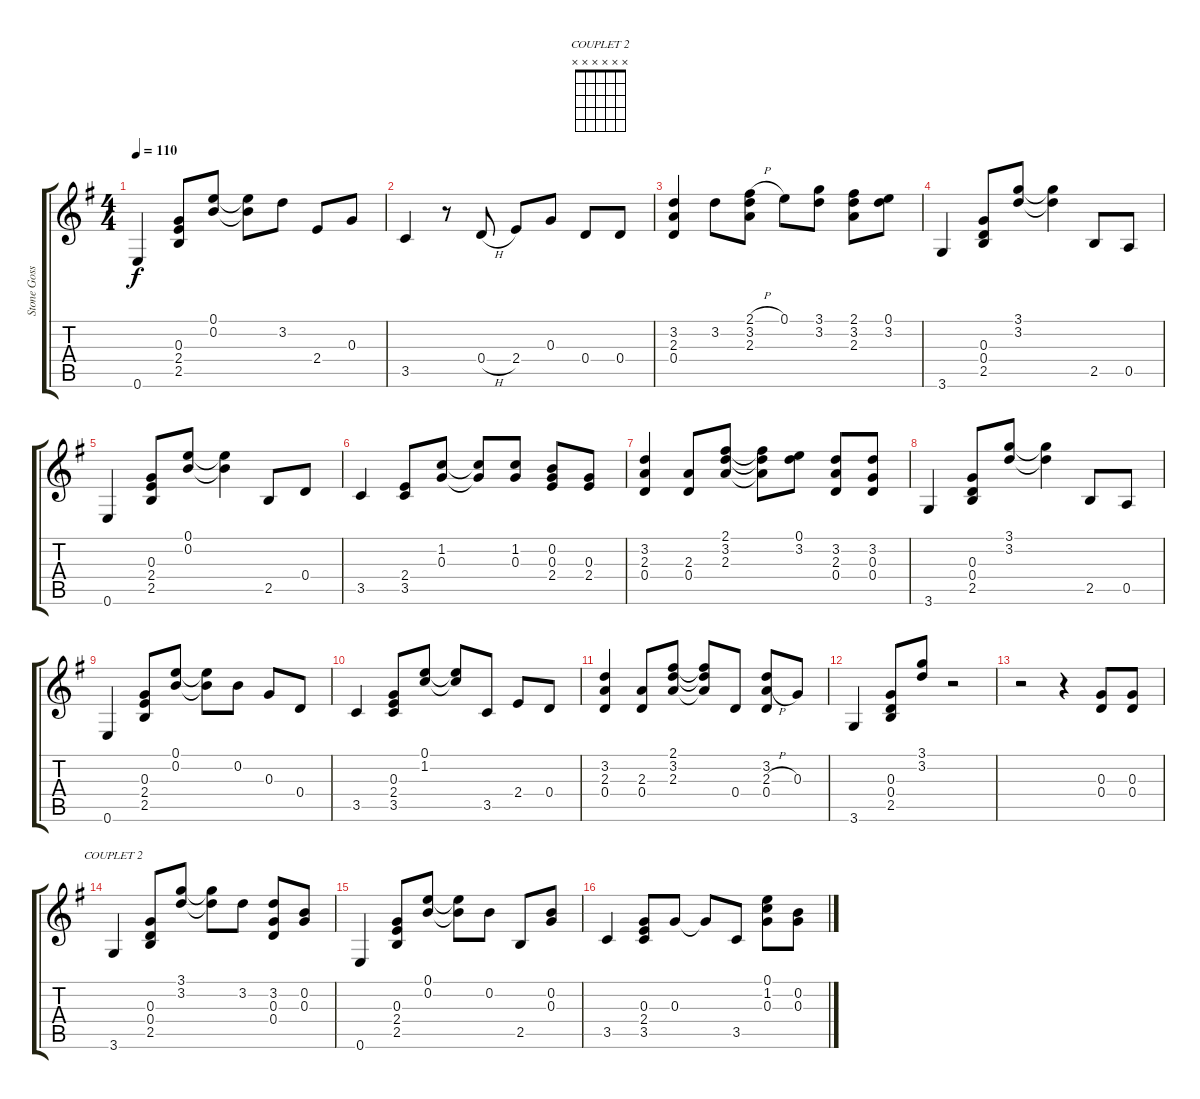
\track ("Stone Gossard" "Stone Goss") {instrument overdrivenguitar}
\staff {score tabs}
\tuning (E4 B3 G3 D3 A2 E2) {hide}
\chord ("COUPLET 2" x x x x x x)
\ts (4 4)
\tempo 110
\clef g2
\ks g
0.6{t}.4{dy f} (0.3 2.4 2.5).8 (0.1 0.2).8 (0.1{t} 0.2{t}).8 3.2.8 2.4.8 0.3.8 |
3.5.4 r.8 0.4{h}.8 2.4.8 0.3.8 0.4.8 0.4.8 |
(3.2 2.3 0.4).4 3.2.8 (2.1{h} 3.2 2.3).8 0.1.8 (3.1 3.2).8 (2.1 3.2 2.3).8 (0.1 3.2).8 |
3.6.4 (0.3 0.4 2.5).8 (3.1 3.2).8 (3.1{t} 3.2{t}).4 2.5.8 0.5.8 |
0.6.4 (0.3 2.4 2.5).8 (0.1 0.2).8 (0.1{t} 0.2{t}).4 2.5.8 0.4.8 |
3.5.4 (2.4 3.5).8 (1.2 0.3).8 (1.2{t} 0.3{t}).8 (1.2 0.3).8 (0.2 0.3 2.4).8 (0.3 2.4).8 |
(3.2 2.3 0.4).4 (2.3 0.4).8 (2.1 3.2 2.3).8 (2.1{t} 3.2{t} 2.3{t}).8 (0.1 3.2).8 (3.2 2.3 0.4).8 (3.2 0.3 0.4).8 |
3.6.4 (0.3 0.4 2.5).8 (3.1 3.2).8 (3.1{t} 3.2{t}).4 2.5.8 0.5.8 |
0.6.4 (0.3 2.4 2.5).8 (0.1 0.2).8 (0.1{t} 0.2{t}).8 0.2.8 0.3.8 0.4.8 |
3.5.4 (0.3 2.4 3.5).8 (0.1 1.2).8 (0.1{t} 1.2{t}).8 3.5.8 2.4.8 0.4.8 |
(3.2 2.3 0.4).4 (2.3 0.4).8 (2.1 3.2 2.3).8 (2.1{t} 3.2{t} 2.3{t}).8 0.4.8 (3.2 2.3{h} 0.4).8 0.3.8 |
3.6.4 (0.3 0.4 2.5).8 (3.1 3.2).8 r.2 |
r.2 r.4 (0.3 0.4).8 (0.3 0.4).8 |
3.6.4{ch "COUPLET 2"} (0.3 0.4 2.5).8 (3.1 3.2).8 (3.1{t} 3.2{t}).8 3.2.8 (3.2 0.3 0.4).8 (0.2 0.3).8 |
0.6.4 (0.3 2.4 2.5).8 (0.1 0.2).8 (0.1{t} 0.2{t}).8 0.2.8 2.5.8 (0.2 0.3).8 |
3.5.4 (0.3 2.4 3.5).8 0.3.8 0.3{t}.8 3.5.8 (0.1 1.2 0.3).8 (0.2 0.3).8
